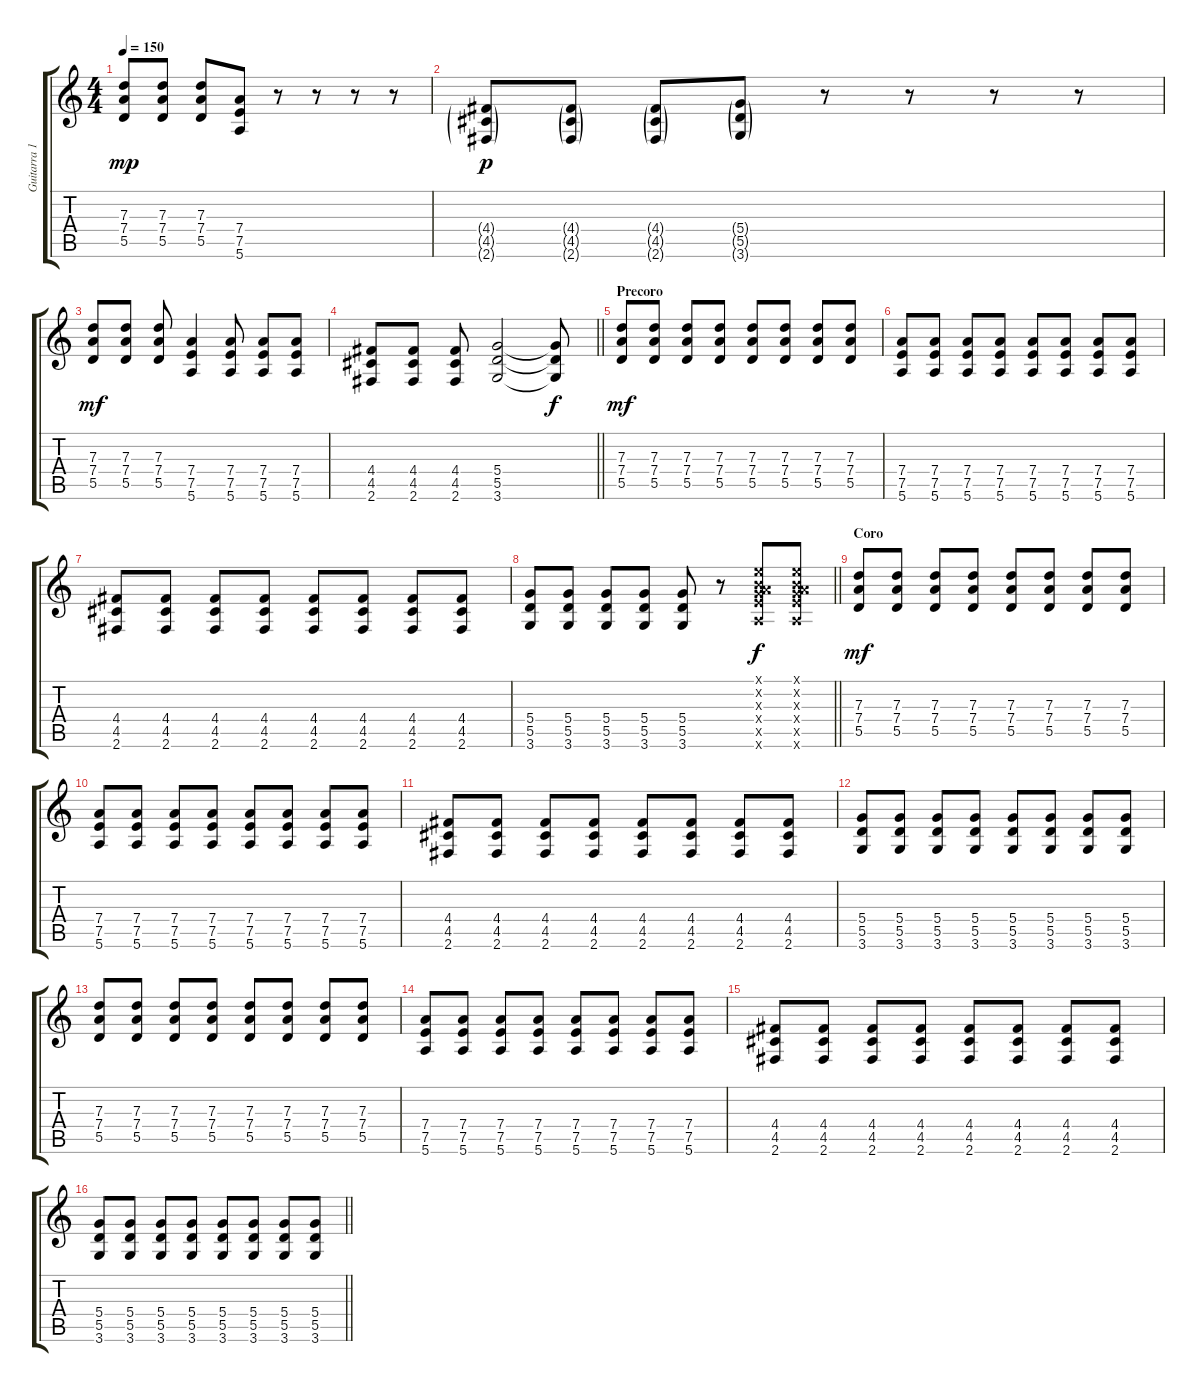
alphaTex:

\track ("Guitarra 1" "Guitarra 1") {instrument overdrivenguitar}
\staff {score tabs}
\tuning (E4 B3 G3 D3 A2 E2) {hide}
\ts (4 4)
\tempo 150
\clef g2
\ks c
(7.3 7.4 5.5).8{dy mp} (7.3 7.4 5.5).8 (7.3 7.4 5.5).8 (7.4 7.5 5.6).8 r.8 r.8 r.8 r.8 |
(4.4{g} 4.5{g} 2.6{g}).8{dy p} (4.4{g} 4.5{g} 2.6{g}).8 (4.4{g} 4.5{g} 2.6{g}).8 (5.4{g} 5.5{g} 3.6{g}).8 r.8 r.8 r.8 r.8 |
(7.3 7.4 5.5).8{dy mf} (7.3 7.4 5.5).8 (7.3 7.4 5.5).8 (7.4 7.5 5.6).4 (7.4 7.5 5.6).8 (7.4 7.5 5.6).8 (7.4 7.5 5.6).8 |
\barLineRight lightlight
(4.4 4.5 2.6).8 (4.4 4.5 2.6).8 (4.4 4.5 2.6).8 (5.4 5.5 3.6).2 (5.4{t} 5.5{t} 3.6{t}).8{dy f} |
\section ("" "Precoro")
(7.3 7.4 5.5).8{dy mf} (7.3 7.4 5.5).8 (7.3 7.4 5.5).8 (7.3 7.4 5.5).8 (7.3 7.4 5.5).8 (7.3 7.4 5.5).8 (7.3 7.4 5.5).8 (7.3 7.4 5.5).8 |
(7.4 7.5 5.6).8 (7.4 7.5 5.6).8 (7.4 7.5 5.6).8 (7.4 7.5 5.6).8 (7.4 7.5 5.6).8 (7.4 7.5 5.6).8 (7.4 7.5 5.6).8 (7.4 7.5 5.6).8 |
(4.4 4.5 2.6).8 (4.4 4.5 2.6).8 (4.4 4.5 2.6).8 (4.4 4.5 2.6).8 (4.4 4.5 2.6).8 (4.4 4.5 2.6).8 (4.4 4.5 2.6).8 (4.4 4.5 2.6).8 |
\barLineRight lightlight
(5.4 5.5 3.6).8 (5.4 5.5 3.6).8 (5.4 5.5 3.6).8 (5.4 5.5 3.6).8 (5.4 5.5 3.6).8 r.8 (0.1{x} 0.2{x} 0.3{x} 7.4{x} 7.5{x} 5.6{x}).8{dy f} (0.1{x} 0.2{x} 0.3{x} 7.4{x} 7.5{x} 5.6{x}).8 |
\section ("" "Coro")
(7.3 7.4 5.5).8{dy mf} (7.3 7.4 5.5).8 (7.3 7.4 5.5).8 (7.3 7.4 5.5).8 (7.3 7.4 5.5).8 (7.3 7.4 5.5).8 (7.3 7.4 5.5).8 (7.3 7.4 5.5).8 |
(7.4 7.5 5.6).8 (7.4 7.5 5.6).8 (7.4 7.5 5.6).8 (7.4 7.5 5.6).8 (7.4 7.5 5.6).8 (7.4 7.5 5.6).8 (7.4 7.5 5.6).8 (7.4 7.5 5.6).8 |
(4.4 4.5 2.6).8 (4.4 4.5 2.6).8 (4.4 4.5 2.6).8 (4.4 4.5 2.6).8 (4.4 4.5 2.6).8 (4.4 4.5 2.6).8 (4.4 4.5 2.6).8 (4.4 4.5 2.6).8 |
(5.4 5.5 3.6).8 (5.4 5.5 3.6).8 (5.4 5.5 3.6).8 (5.4 5.5 3.6).8 (5.4 5.5 3.6).8 (5.4 5.5 3.6).8 (5.4 5.5 3.6).8 (5.4 5.5 3.6).8 |
(7.3 7.4 5.5).8 (7.3 7.4 5.5).8 (7.3 7.4 5.5).8 (7.3 7.4 5.5).8 (7.3 7.4 5.5).8 (7.3 7.4 5.5).8 (7.3 7.4 5.5).8 (7.3 7.4 5.5).8 |
(7.4 7.5 5.6).8 (7.4 7.5 5.6).8 (7.4 7.5 5.6).8 (7.4 7.5 5.6).8 (7.4 7.5 5.6).8 (7.4 7.5 5.6).8 (7.4 7.5 5.6).8 (7.4 7.5 5.6).8 |
(4.4 4.5 2.6).8 (4.4 4.5 2.6).8 (4.4 4.5 2.6).8 (4.4 4.5 2.6).8 (4.4 4.5 2.6).8 (4.4 4.5 2.6).8 (4.4 4.5 2.6).8 (4.4 4.5 2.6).8 |
\barLineRight lightlight
(5.4 5.5 3.6).8 (5.4 5.5 3.6).8 (5.4 5.5 3.6).8 (5.4 5.5 3.6).8 (5.4 5.5 3.6).8 (5.4 5.5 3.6).8 (5.4 5.5 3.6).8 (5.4 5.5 3.6).8
